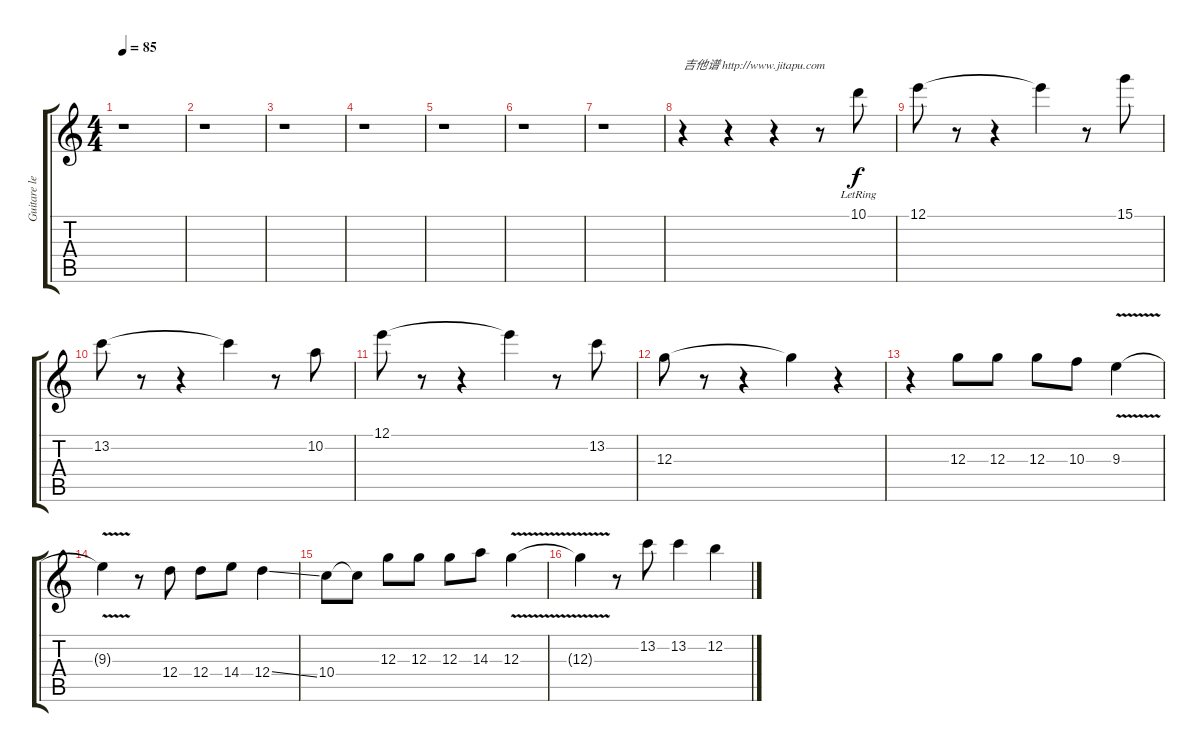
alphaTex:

\track ("Guitare lead" "Guitare le") {instrument acousticguitarsteel}
\staff {score tabs}
\tuning (E4 B3 G3 D3 A2 E2) {hide}
\ts (4 4)
\tempo 85
\clef g2
\ks c
r.1{dy f instrument acousticguitarsteel} |
r.1 |
r.1 |
r.1 |
r.1 |
r.1 |
r.1 |
r.4{txt "吉他谱 http://www.jitapu.com"} r.4 r.4 r.8 10.1{lr}.8 |
12.1.8 r.8 r.4 12.1{t}.4 r.8 15.1.8 |
13.2.8 r.8 r.4 13.2{t}.4 r.8 10.2.8 |
12.1.8 r.8 r.4 12.1{t}.4 r.8 13.2.8 |
12.3.8 r.8 r.4 12.3{t}.4 r.4 |
r.4 12.3.8 12.3.8 12.3.8 10.3.8 9.3{v}.4 |
9.3{t}.4 r.8 12.4.8 12.4.8 14.4.8 12.4{ss}.4 |
10.4.8 10.4{t}.8 12.3.8 12.3.8 12.3.8 14.3.8 12.3{v}.4 |
12.3{t}.4 r.8 13.2.8 13.2.4 12.2.4
